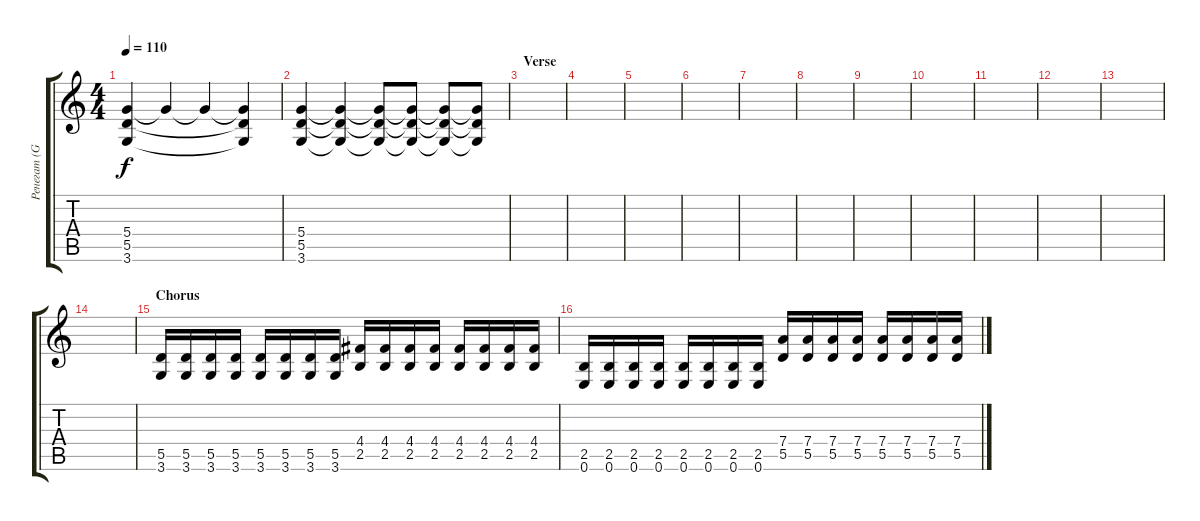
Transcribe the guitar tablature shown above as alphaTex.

\track ("Ренегат (Guitar 2)" "Ренегат (G") {instrument distortionguitar}
\staff {score tabs}
\tuning (E4 B3 G3 D3 A2 E2) {hide}
\ts (4 4)
\tempo 110
\clef g2
\ks c
(5.4 5.5 3.6).4{dy f} 5.4{t}.4 5.4{t}.4 (5.4{t} 5.5{t} 3.6{t}).4 |
(5.4 5.5 3.6).4 (5.4{t} 5.5{t} 3.6{t}).4 (5.4{t} 5.5{t} 3.6{t}).8 (5.4{t} 5.5{t} 3.6{t}).8 (5.4{t} 5.5{t} 3.6{t}).8 (5.4{t} 5.5{t} 3.6{t}).8 |
\section ("" "Verse")
|
|
|
|
|
|
|
|
|
|
|
|
\section ("" "Chorus")
(5.5 3.6).16 (5.5 3.6).16 (5.5 3.6).16 (5.5 3.6).16 (5.5 3.6).16 (5.5 3.6).16 (5.5 3.6).16 (5.5 3.6).16 (4.4 2.5).16 (4.4 2.5).16 (4.4 2.5).16 (4.4 2.5).16 (4.4 2.5).16 (4.4 2.5).16 (4.4 2.5).16 (4.4 2.5).16 |
(2.5 0.6).16 (2.5 0.6).16 (2.5 0.6).16 (2.5 0.6).16 (2.5 0.6).16 (2.5 0.6).16 (2.5 0.6).16 (2.5 0.6).16 (7.4 5.5).16 (7.4 5.5).16 (7.4 5.5).16 (7.4 5.5).16 (7.4 5.5).16 (7.4 5.5).16 (7.4 5.5).16 (7.4 5.5).16
